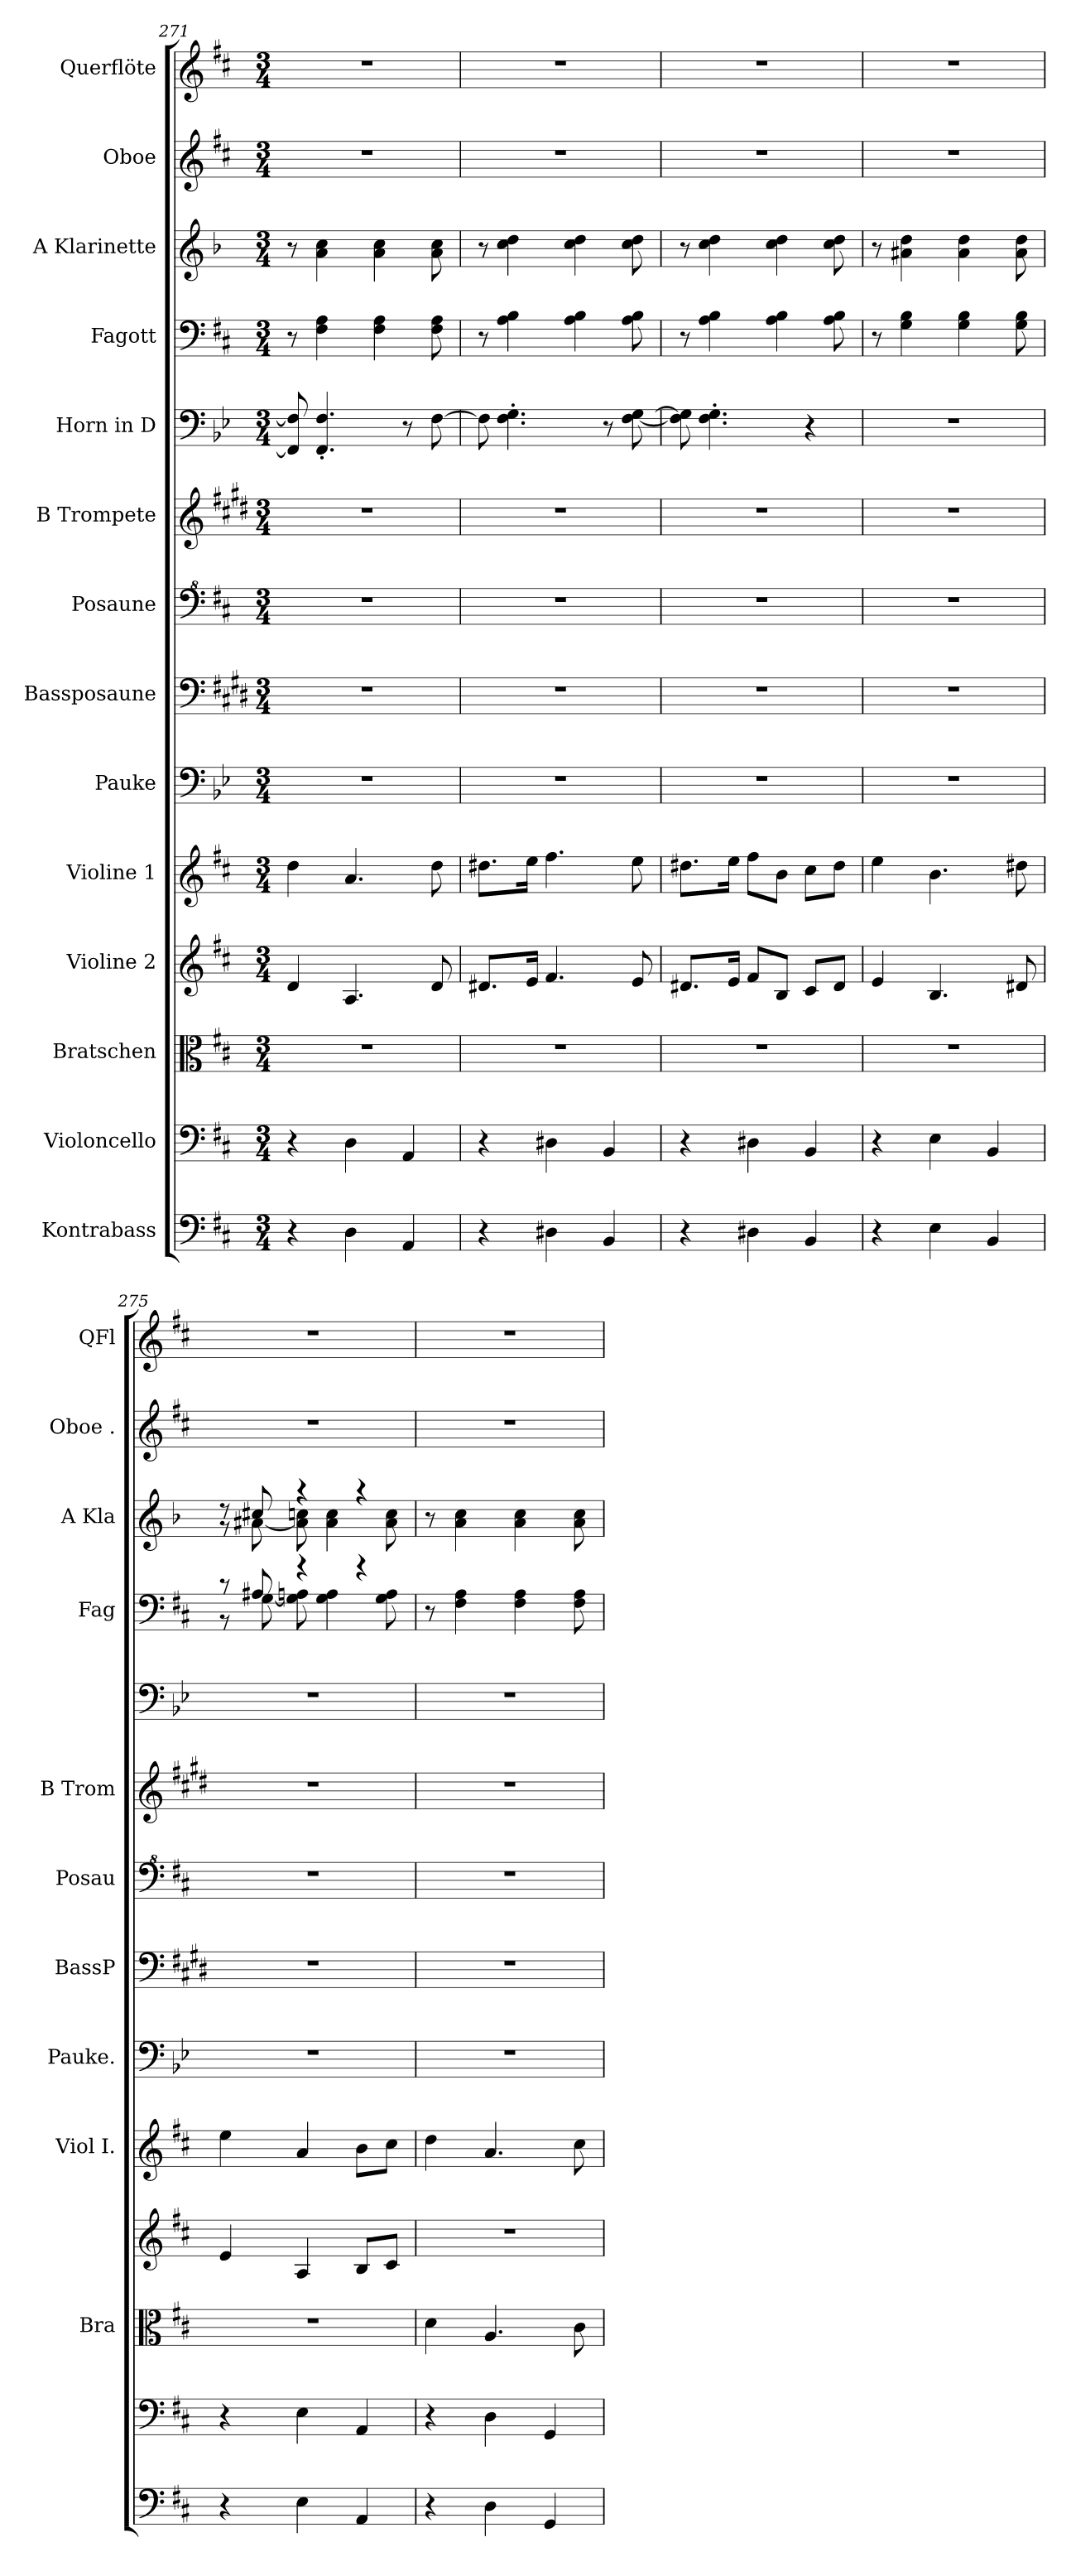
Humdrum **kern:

**kern	**kern	**kern	**kern	**kern	**kern	**kern	**kern	**kern	**kern	**kern	**kern	**kern	**kern
*part14	*part13	*part12	*part11	*part10	*part9	*part8	*part7	*part6	*part5	*part4	*part3	*part2	*part1
*staff14	*staff13	*staff12	*staff11	*staff10	*staff9	*staff8	*staff7	*staff6	*staff5	*staff4	*staff3	*staff2	*staff1
*I"Kontrabass	*I"Violoncello	*I"Bratschen	*I"Violine 2	*I"Violine 1	*I"Pauke	*I"Bassposaune	*I"Posaune	*I"B Trompete	*I"Horn in D	*I"Fagott	*I"A Klarinette	*I"Oboe	*I"Querflöte
*	*	*I'Bra	*	*I'Viol I.	*I'Pauke.	*I'BassP	*I'Posau	*I'B Trom	*	*I'Fag	*I'A Kla	*I'Oboe .	*I'QFl
!!LO:PB:g=z
*clefF4	*clefF4	*clefC3	*clefG2	*clefG2	*clefF4	*clefF4	*clefF^4	*clefG2	*clefF4	*clefF4	*clefG2	*clefG2	*clefG2
*ITrd7c12	*	*	*	*	*ITrd-2c-4	*ITrd1c2	*	*ITrd1c2	*ITrd-2c-4	*	*ITrd2c3	*	*
*k[f#c#]	*k[f#c#]	*k[f#c#]	*k[f#c#]	*k[f#c#]	*k[f#c#]	*k[f#c#]	*k[f#c#]	*k[f#c#]	*k[f#c#]	*k[f#c#]	*k[f#c#]	*k[f#c#]	*k[f#c#]
*M3/4	*M3/4	*M3/4	*M3/4	*M3/4	*M3/4	*M3/4	*M3/4	*M3/4	*M3/4	*M3/4	*M3/4	*M3/4	*M3/4
=271	=271	=271	=271	=271	=271	=271	=271	=271	=271	=271	=271	=271	=271
4r	4r	2.r	4d/	4dd\	2.r	2.r	2.r	2.r	8AA/] 8A/]	8r	8r	2.r	2.r
.	.	.	.	.	.	.	.	.	4.AA/' 4.A/'	4F#\ 4A\	4f#\ 4a\	.	.
4DD\	4D\	.	4.A/	4.a/	.	.	.	.	.	.	.	.	.
.	.	.	.	.	.	.	.	.	.	4F#\ 4A\	4f#\ 4a\	.	.
4AAA/	4AA/	.	.	.	.	.	.	.	8r	.	.	.	.
.	.	.	8d/	8dd\	.	.	.	.	[8A\	8F#\ 8A\	8f#\ 8a\	.	.
=272	=272	=272	=272	=272	=272	=272	=272	=272	=272	=272	=272	=272	=272
4r	4r	2.r	8.d#X/L	8.dd#X\L	2.r	2.r	2.r	2.r	8A\]	8r	8r	2.r	2.r
.	.	.	.	.	.	.	.	.	4.A\' 4.B\'	4A\ 4B\	4a\ 4b\	.	.
.	.	.	16e/Jk	16ee\Jk	.	.	.	.	.	.	.	.	.
4DD#X\	4D#X\	.	4.f#/	4.ff#\	.	.	.	.	.	.	.	.	.
.	.	.	.	.	.	.	.	.	.	4A\ 4B\	4a\ 4b\	.	.
4BBB/	4BB/	.	.	.	.	.	.	.	8r	.	.	.	.
.	.	.	8e/	8ee\	.	.	.	.	[8A\ [8B\	8A\ 8B\	8a\ 8b\	.	.
=273	=273	=273	=273	=273	=273	=273	=273	=273	=273	=273	=273	=273	=273
4r	4r	2.r	8.d#X/L	8.dd#X\L	2.r	2.r	2.r	2.r	8A\] 8B\]	8r	8r	2.r	2.r
.	.	.	.	.	.	.	.	.	4.A\' 4.B\'	4A\ 4B\	4a\ 4b\	.	.
.	.	.	16e/Jk	16ee\Jk	.	.	.	.	.	.	.	.	.
4DD#X\	4D#X\	.	8f#/L	8ff#\L	.	.	.	.	.	.	.	.	.
.	.	.	8B/J	8b\J	.	.	.	.	.	4A\ 4B\	4a\ 4b\	.	.
4BBB/	4BB/	.	8c#/L	8cc#\L	.	.	.	.	4r	.	.	.	.
.	.	.	8d#/J	8dd#\J	.	.	.	.	.	8A\ 8B\	8a\ 8b\	.	.
=274	=274	=274	=274	=274	=274	=274	=274	=274	=274	=274	=274	=274	=274
4r	4r	2.r	4e/	4ee\	2.r	2.r	2.r	2.r	2.r	8r	8r	2.r	2.r
.	.	.	.	.	.	.	.	.	.	4G\ 4B\	4f##X\ 4b\	.	.
4EE\	4E\	.	4.B/	4.b\	.	.	.	.	.	.	.	.	.
.	.	.	.	.	.	.	.	.	.	4G\ 4B\	4f##\ 4b\	.	.
4BBB/	4BB/	.	.	.	.	.	.	.	.	.	.	.	.
.	.	.	8d#X/	8dd#X\	.	.	.	.	.	8G\ 8B\	8f##\ 8b\	.	.
=275	=275	=275	=275	=275	=275	=275	=275	=275	=275	=275	=275	=275	=275
*	*	*	*	*	*	*	*	*	*	*^	*^	*	*
4r	4r	2.r	4e/	4ee\	2.r	2.r	2.r	2.r	2.r	8r	8r	8r	8r	2.r	2.r
.	.	.	.	.	.	.	.	.	.	8A#X/	[8G\	8a#X/	[8f##X\	.	.
4EE\	4E\	.	4A/	4a/	.	.	.	.	.	4r	8G\] 8An\	4r	8f##\] 8an\	.	.
.	.	.	.	.	.	.	.	.	.	.	4G\ 4A\	.	4f##\ 4a\	.	.
4AAA/	4AA/	.	8B/L	8b\L	.	.	.	.	.	4r	.	4r	.	.	.
.	.	.	8c#/J	8cc#\J	.	.	.	.	.	.	8G\ 8A\	.	8f##\ 8a\	.	.
*	*	*	*	*	*	*	*	*	*	*v	*v	*	*	*	*
*	*	*	*	*	*	*	*	*	*	*	*v	*v	*	*
!!LO:PB:g=z
=276	=276	=276	=276	=276	=276	=276	=276	=276	=276	=276	=276	=276	=276
4r	4r	4d\	2.r	4dd\	2.r	2.r	2.r	2.r	2.r	8r	8r	2.r	2.r
.	.	.	.	.	.	.	.	.	.	4F#\ 4A\	4f#\ 4a\	.	.
4DD\	4D\	4.A/	.	4.a/	.	.	.	.	.	.	.	.	.
.	.	.	.	.	.	.	.	.	.	4F#\ 4A\	4f#\ 4a\	.	.
4GGG/	4GG/	.	.	.	.	.	.	.	.	.	.	.	.
.	.	8c#\	.	8cc#\	.	.	.	.	.	8F#\ 8A\	8f#\ 8a\	.	.
=	=	=	=	=	=	=	=	=	=	=	=	=	=
*-	*-	*-	*-	*-	*-	*-	*-	*-	*-	*-	*-	*-	*-
